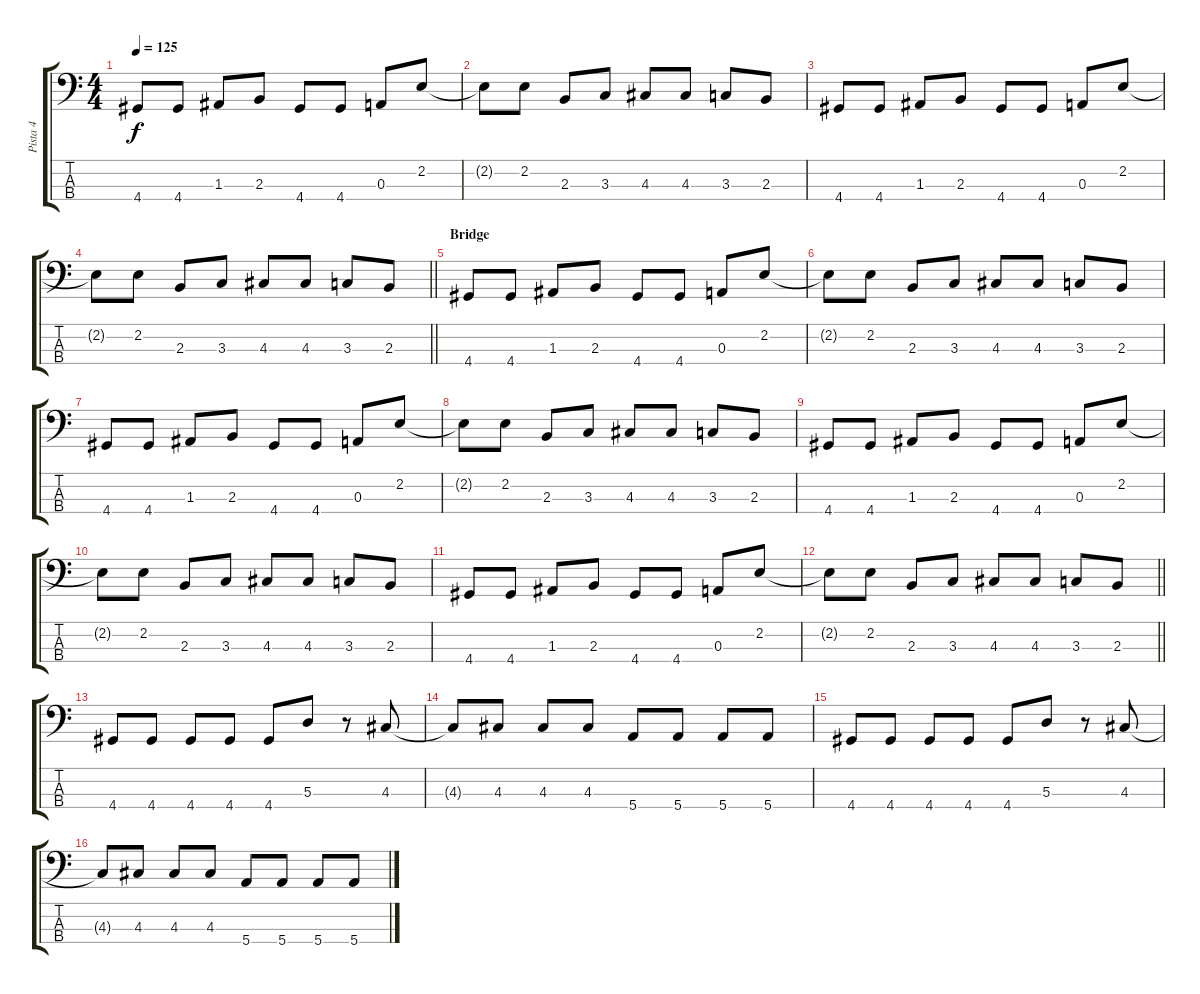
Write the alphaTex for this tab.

\track ("Pista 4" "Pista 4") {instrument electricbasspick}
\staff {score tabs}
\tuning (G2 D2 A1 E1) {hide}
\ts (4 4)
\tempo 125
\clef f4
\ks c
4.4.8{dy f} 4.4.8 1.3.8 2.3.8 4.4.8 4.4.8 0.3.8 2.2.8 |
2.2{t}.8 2.2.8 2.3.8 3.3.8 4.3.8 4.3.8 3.3.8 2.3.8 |
4.4.8 4.4.8 1.3.8 2.3.8 4.4.8 4.4.8 0.3.8 2.2.8 |
\barLineRight lightlight
2.2{t}.8 2.2.8 2.3.8 3.3.8 4.3.8 4.3.8 3.3.8 2.3.8 |
\section ("" "Bridge")
4.4.8 4.4.8 1.3.8 2.3.8 4.4.8 4.4.8 0.3.8 2.2.8 |
2.2{t}.8 2.2.8 2.3.8 3.3.8 4.3.8 4.3.8 3.3.8 2.3.8 |
4.4.8 4.4.8 1.3.8 2.3.8 4.4.8 4.4.8 0.3.8 2.2.8 |
2.2{t}.8 2.2.8 2.3.8 3.3.8 4.3.8 4.3.8 3.3.8 2.3.8 |
4.4.8 4.4.8 1.3.8 2.3.8 4.4.8 4.4.8 0.3.8 2.2.8 |
2.2{t}.8 2.2.8 2.3.8 3.3.8 4.3.8 4.3.8 3.3.8 2.3.8 |
4.4.8 4.4.8 1.3.8 2.3.8 4.4.8 4.4.8 0.3.8 2.2.8 |
\barLineRight lightlight
2.2{t}.8 2.2.8 2.3.8 3.3.8 4.3.8 4.3.8 3.3.8 2.3.8 |
4.4.8 4.4.8 4.4.8 4.4.8 4.4.8 5.3.8 r.8 4.3.8 |
4.3{t}.8 4.3.8 4.3.8 4.3.8 5.4.8 5.4.8 5.4.8 5.4.8 |
4.4.8 4.4.8 4.4.8 4.4.8 4.4.8 5.3.8 r.8 4.3.8 |
4.3{t}.8 4.3.8 4.3.8 4.3.8 5.4.8 5.4.8 5.4.8 5.4.8
